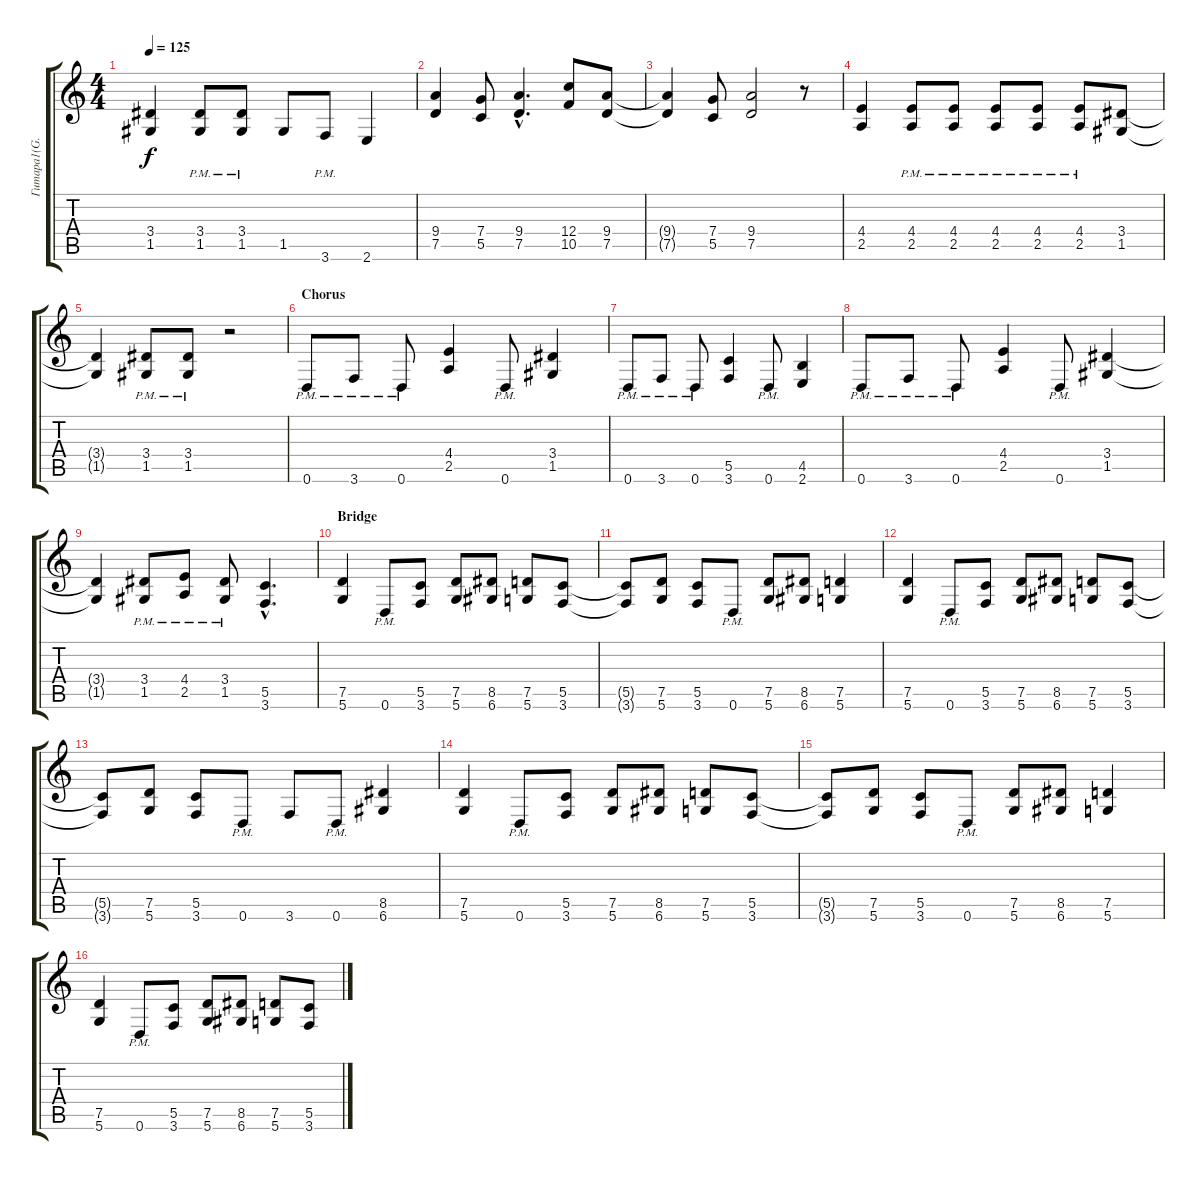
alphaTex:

\track ("Гитара1(G. Tipton)" "Гитара1(G.") {instrument distortionguitar}
\staff {score tabs}
\tuning (D4 A3 F3 C3 G2 D2) {hide}
\ts (4 4)
\tempo 125
\clef g2
\ks c
(3.4{t} 1.5{t}).4{dy f} (3.4{pm} 1.5{pm}).8 (3.4{pm} 1.5{pm}).8 1.5.8 3.6{pm}.8 2.6.4 |
(9.4 7.5).4 (7.4 5.5).8 (9.4{hac} 7.5{hac}).4{d} (12.4 10.5).8 (9.4 7.5).8 |
(9.4{t} 7.5{t}).4 (7.4 5.5).8 (9.4 7.5).2 r.8 |
(4.4 2.5).4 (4.4{pm} 2.5{pm}).8 (4.4{pm} 2.5{pm}).8 (4.4{pm} 2.5{pm}).8 (4.4{pm} 2.5{pm}).8 (4.4{pm} 2.5{pm}).8 (3.4 1.5).8 |
(3.4{t} 1.5{t}).4 (3.4{pm} 1.5{pm}).8 (3.4{pm} 1.5{pm}).8 r.2 |
\section ("" "Chorus")
0.6{pm}.8 3.6{pm}.8 0.6{pm}.8 (4.4 2.5).4 0.6{pm}.8 (3.4 1.5).4 |
0.6{pm}.8 3.6{pm}.8 0.6{pm}.8 (5.5 3.6).4 0.6{pm}.8 (4.5 2.6).4 |
0.6{pm}.8 3.6{pm}.8 0.6{pm}.8 (4.4 2.5).4 0.6{pm}.8 (3.4 1.5).4 |
(3.4{t} 1.5{t}).4 (3.4{pm} 1.5{pm}).8 (4.4{pm} 2.5{pm}).8 (3.4{pm} 1.5{pm}).8 (5.5{hac} 3.6{hac}).4{d} |
\section ("" "Bridge")
(7.5 5.6).4 0.6{pm}.8 (5.5 3.6).8 (7.5 5.6).8 (8.5 6.6).8 (7.5 5.6).8 (5.5 3.6).8 |
(5.5{t} 3.6{t}).8 (7.5 5.6).8 (5.5 3.6).8 0.6{pm}.8 (7.5 5.6).8 (8.5 6.6).8 (7.5 5.6).4 |
(7.5 5.6).4 0.6{pm}.8 (5.5 3.6).8 (7.5 5.6).8 (8.5 6.6).8 (7.5 5.6).8 (5.5 3.6).8 |
(5.5{t} 3.6{t}).8 (7.5 5.6).8 (5.5 3.6).8 0.6{pm}.8 3.6.8 0.6{pm}.8 (8.5 6.6).4 |
(7.5 5.6).4 0.6{pm}.8 (5.5 3.6).8 (7.5 5.6).8 (8.5 6.6).8 (7.5 5.6).8 (5.5 3.6).8 |
(5.5{t} 3.6{t}).8 (7.5 5.6).8 (5.5 3.6).8 0.6{pm}.8 (7.5 5.6).8 (8.5 6.6).8 (7.5 5.6).4 |
(7.5 5.6).4 0.6{pm}.8 (5.5 3.6).8 (7.5 5.6).8 (8.5 6.6).8 (7.5 5.6).8 (5.5 3.6).8
